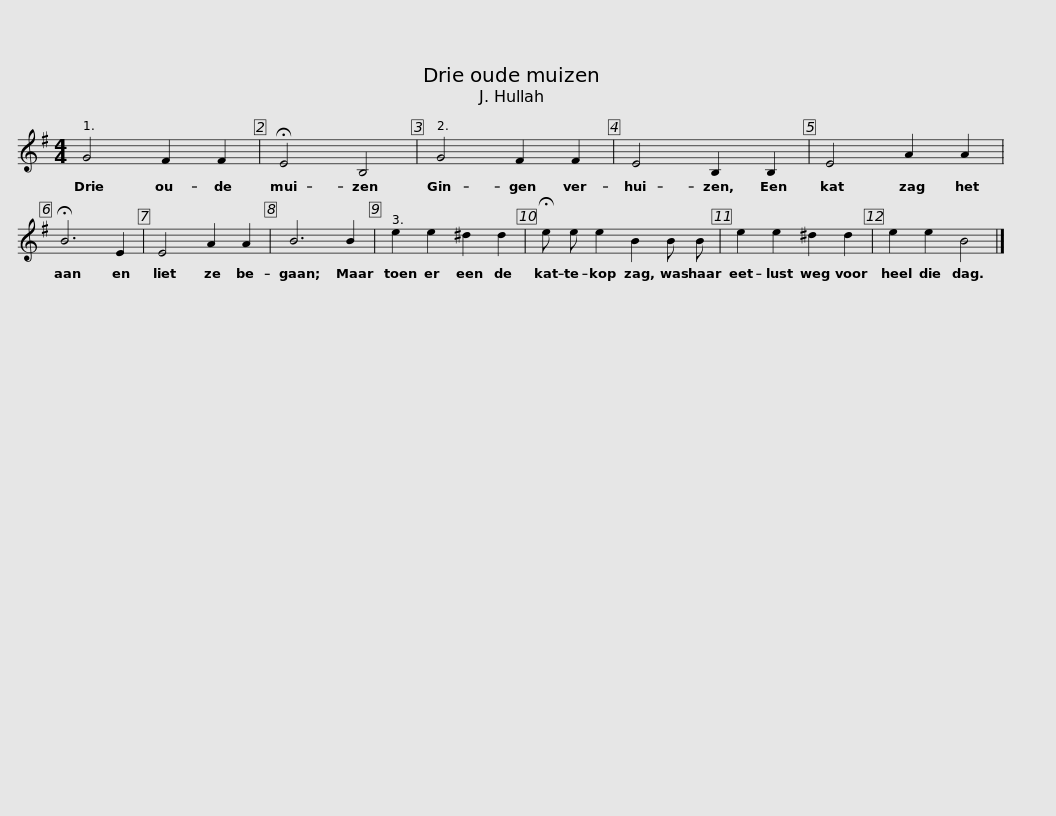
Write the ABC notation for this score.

X:1
L:1/8
M:4/4
I:linebreak $
K:G
V:1 treble
V:1
 G4 F2 F2 | !fermata!E4 B,4 | G4 F2 F2 | E4 B,2 B,2 | E4 A2 A2 | %5
 !fermata!B6 E2 | E4 A2 A2 | B6 B2 |$ e2 e2 ^d2 d2 | !fermata!e e e2 B2 B B | %10
 e2 e2 ^d2 d2 | e2 e2 B4 |] %12
